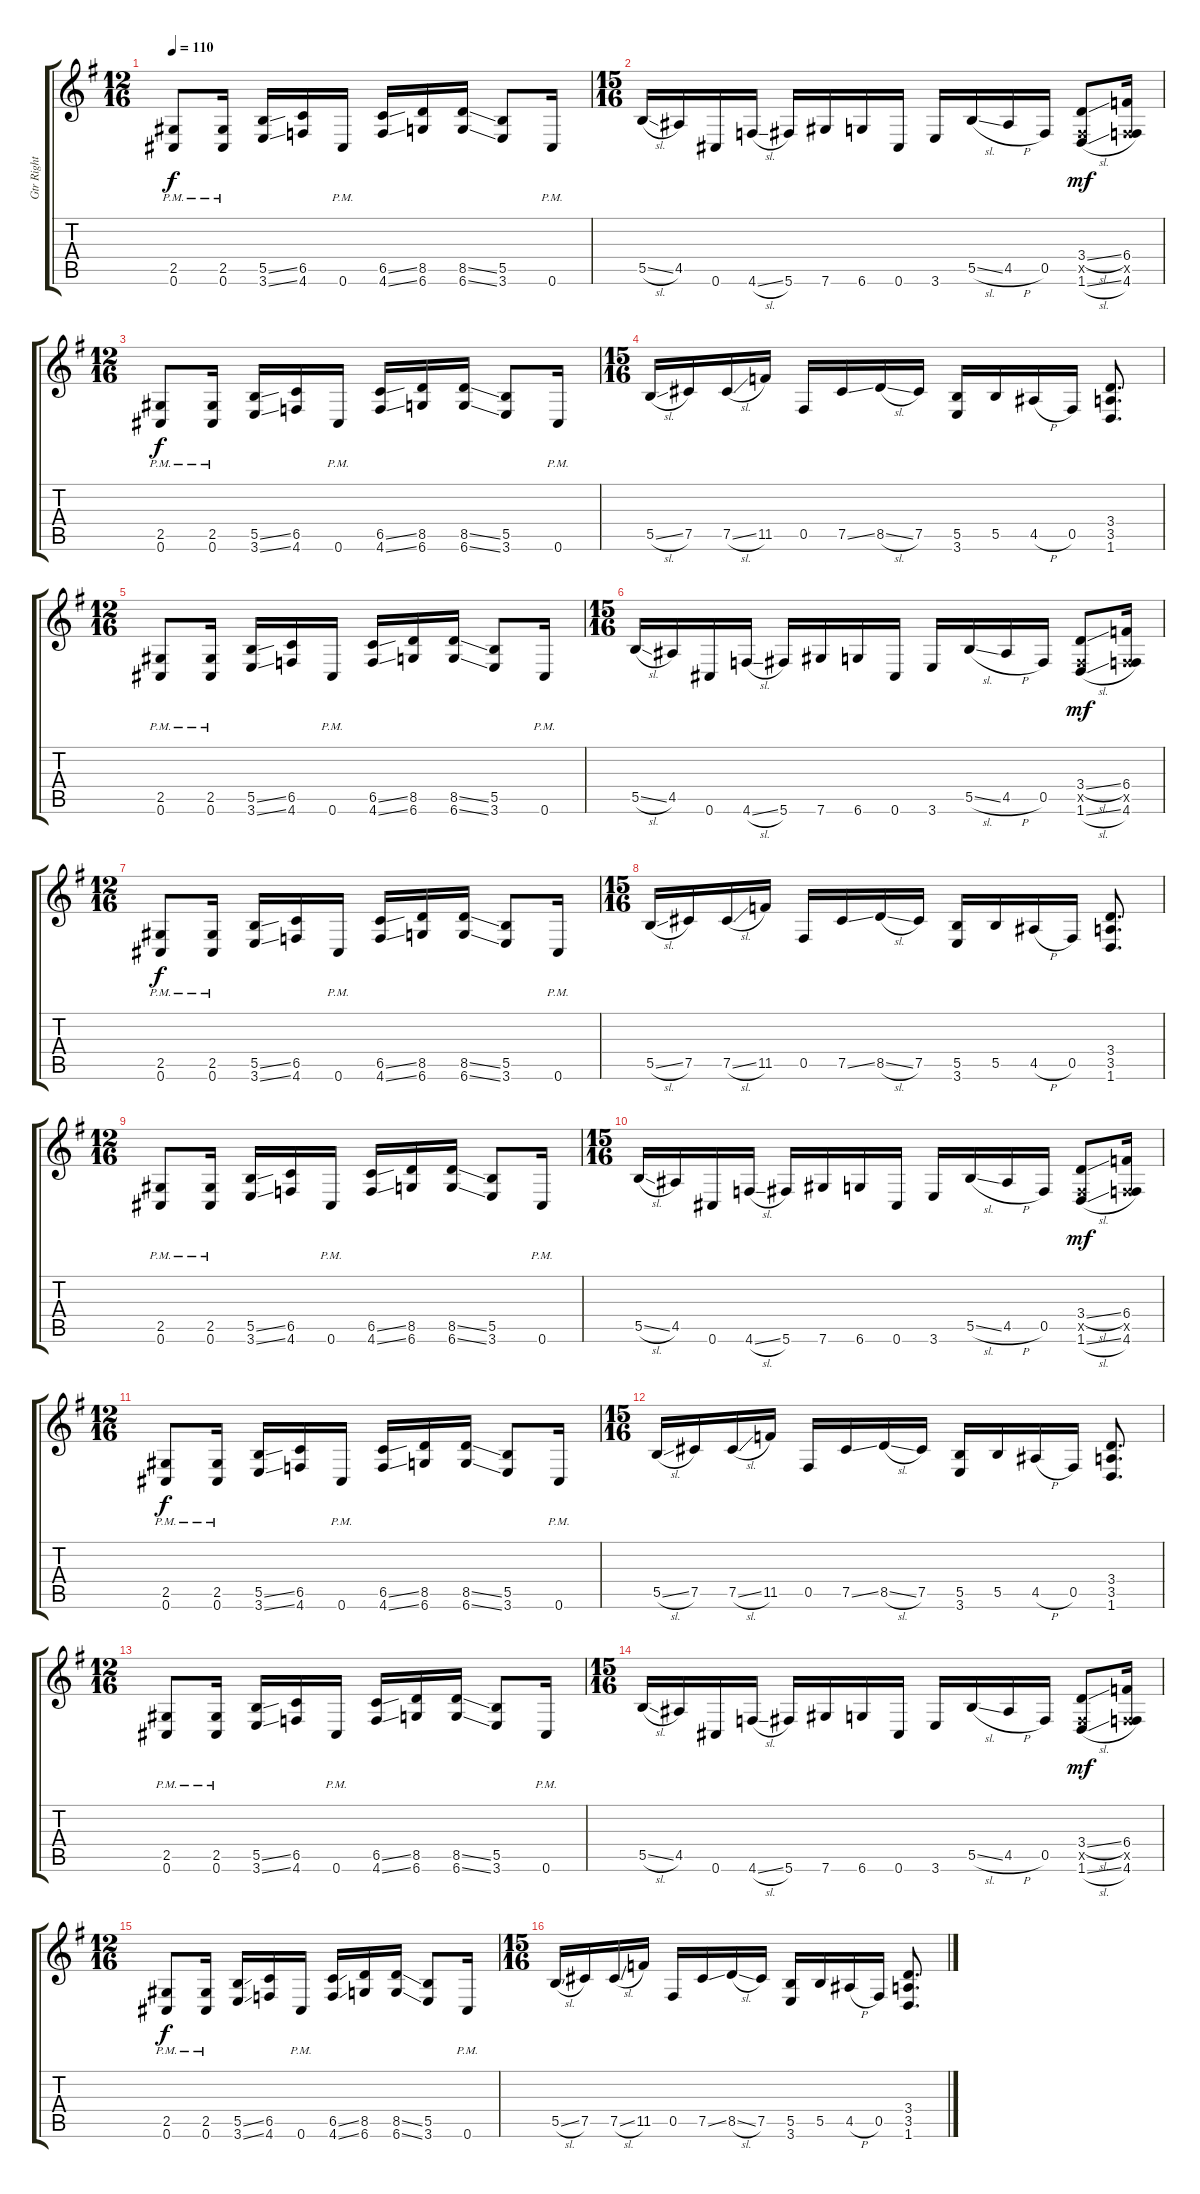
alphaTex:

\track ("Gtr Right" "Gtr Right") {instrument distortionguitar}
\staff {score tabs}
\tuning (Db4 Ab3 E3 B2 Gb2 Db2) {hide}
\ts (12 16)
\tempo 110
\clef g2
\ks eminor
(2.5{pm} 0.6{pm}).8{dy f} (2.5{pm} 0.6{pm}).16 (5.5{ss} 3.6{ss}).16 (6.5 4.6).16 0.6{pm}.16 (6.5{ss} 4.6{ss}).16 (8.5 6.6).16 (8.5{ss} 6.6{ss}).16 (5.5 3.6).8 0.6{pm}.16 |
\ts (15 16)
5.5{sl}.16 4.5.16 0.6.16 4.6{sl}.16 5.6.16 7.6.16 6.6.16 0.6.16 3.6.16 5.5{sl}.16 4.5{h}.16 0.5.16 (3.4{sl} 0.5{x} 1.6{sl}).8{dy mf} (6.4 0.5{x} 4.6).16 |
\ts (12 16)
(2.5{pm} 0.6{pm}).8{dy f} (2.5{pm} 0.6{pm}).16 (5.5{ss} 3.6{ss}).16 (6.5 4.6).16 0.6{pm}.16 (6.5{ss} 4.6{ss}).16 (8.5 6.6).16 (8.5{ss} 6.6{ss}).16 (5.5 3.6).8 0.6{pm}.16 |
\ts (15 16)
5.5{sl}.16 7.5.16 7.5{sl}.16 11.5.16 0.5.16 7.5{ss}.16 8.5{sl}.16 7.5.16 (5.5 3.6).16 5.5.16 4.5{h}.16 0.5.16 (3.4 3.5 1.6).8{d} |
\ts (12 16)
(2.5{pm} 0.6{pm}).8 (2.5{pm} 0.6{pm}).16 (5.5{ss} 3.6{ss}).16 (6.5 4.6).16 0.6{pm}.16 (6.5{ss} 4.6{ss}).16 (8.5 6.6).16 (8.5{ss} 6.6{ss}).16 (5.5 3.6).8 0.6{pm}.16 |
\ts (15 16)
5.5{sl}.16 4.5.16 0.6.16 4.6{sl}.16 5.6.16 7.6.16 6.6.16 0.6.16 3.6.16 5.5{sl}.16 4.5{h}.16 0.5.16 (3.4{sl} 0.5{x} 1.6{sl}).8{dy mf} (6.4 0.5{x} 4.6).16 |
\ts (12 16)
(2.5{pm} 0.6{pm}).8{dy f} (2.5{pm} 0.6{pm}).16 (5.5{ss} 3.6{ss}).16 (6.5 4.6).16 0.6{pm}.16 (6.5{ss} 4.6{ss}).16 (8.5 6.6).16 (8.5{ss} 6.6{ss}).16 (5.5 3.6).8 0.6{pm}.16 |
\ts (15 16)
5.5{sl}.16 7.5.16 7.5{sl}.16 11.5.16 0.5.16 7.5{ss}.16 8.5{sl}.16 7.5.16 (5.5 3.6).16 5.5.16 4.5{h}.16 0.5.16 (3.4 3.5 1.6).8{d} |
\ts (12 16)
(2.5{pm} 0.6{pm}).8 (2.5{pm} 0.6{pm}).16 (5.5{ss} 3.6{ss}).16 (6.5 4.6).16 0.6{pm}.16 (6.5{ss} 4.6{ss}).16 (8.5 6.6).16 (8.5{ss} 6.6{ss}).16 (5.5 3.6).8 0.6{pm}.16 |
\ts (15 16)
5.5{sl}.16 4.5.16 0.6.16 4.6{sl}.16 5.6.16 7.6.16 6.6.16 0.6.16 3.6.16 5.5{sl}.16 4.5{h}.16 0.5.16 (3.4{sl} 0.5{x} 1.6{sl}).8{dy mf} (6.4 0.5{x} 4.6).16 |
\ts (12 16)
(2.5{pm} 0.6{pm}).8{dy f} (2.5{pm} 0.6{pm}).16 (5.5{ss} 3.6{ss}).16 (6.5 4.6).16 0.6{pm}.16 (6.5{ss} 4.6{ss}).16 (8.5 6.6).16 (8.5{ss} 6.6{ss}).16 (5.5 3.6).8 0.6{pm}.16 |
\ts (15 16)
5.5{sl}.16 7.5.16 7.5{sl}.16 11.5.16 0.5.16 7.5{ss}.16 8.5{sl}.16 7.5.16 (5.5 3.6).16 5.5.16 4.5{h}.16 0.5.16 (3.4 3.5 1.6).8{d} |
\ts (12 16)
(2.5{pm} 0.6{pm}).8 (2.5{pm} 0.6{pm}).16 (5.5{ss} 3.6{ss}).16 (6.5 4.6).16 0.6{pm}.16 (6.5{ss} 4.6{ss}).16 (8.5 6.6).16 (8.5{ss} 6.6{ss}).16 (5.5 3.6).8 0.6{pm}.16 |
\ts (15 16)
5.5{sl}.16 4.5.16 0.6.16 4.6{sl}.16 5.6.16 7.6.16 6.6.16 0.6.16 3.6.16 5.5{sl}.16 4.5{h}.16 0.5.16 (3.4{sl} 0.5{x} 1.6{sl}).8{dy mf} (6.4 0.5{x} 4.6).16 |
\ts (12 16)
(2.5{pm} 0.6{pm}).8{dy f} (2.5{pm} 0.6{pm}).16 (5.5{ss} 3.6{ss}).16 (6.5 4.6).16 0.6{pm}.16 (6.5{ss} 4.6{ss}).16 (8.5 6.6).16 (8.5{ss} 6.6{ss}).16 (5.5 3.6).8 0.6{pm}.16 |
\ts (15 16)
5.5{sl}.16 7.5.16 7.5{sl}.16 11.5.16 0.5.16 7.5{ss}.16 8.5{sl}.16 7.5.16 (5.5 3.6).16 5.5.16 4.5{h}.16 0.5.16 (3.4 3.5 1.6).8{d}
